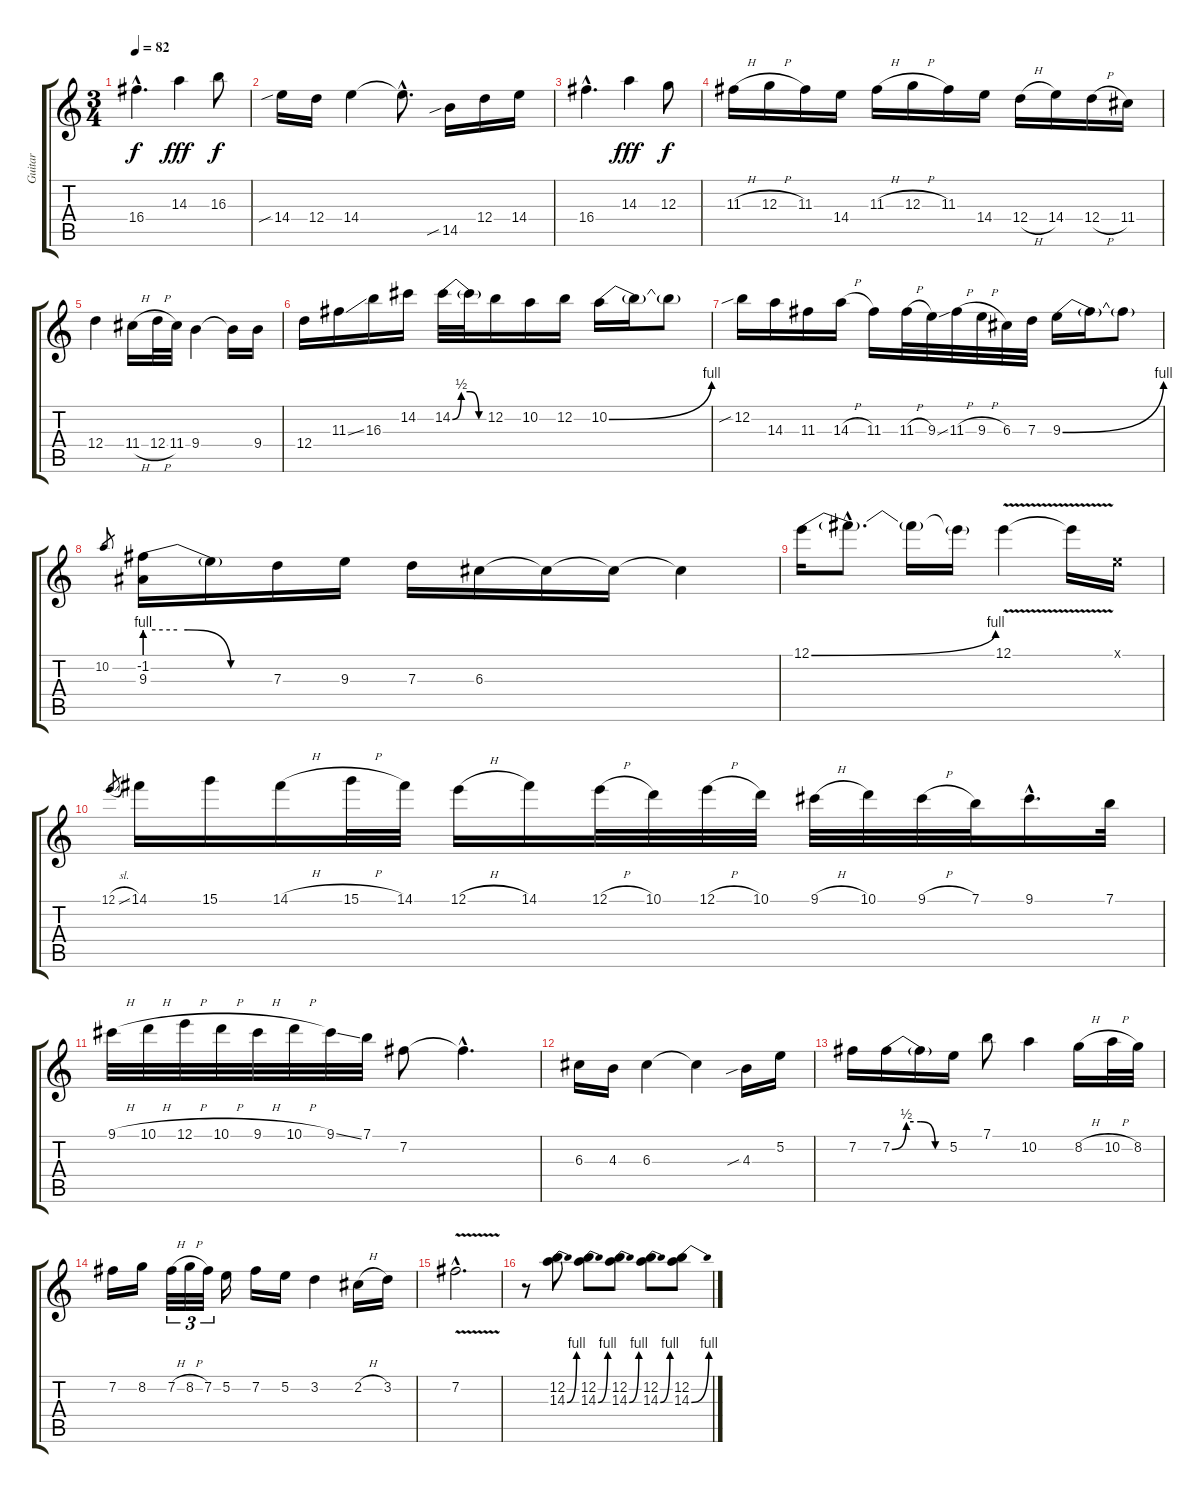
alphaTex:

\track ("Guitar" "Guitar") {instrument overdrivenguitar}
\staff {score tabs}
\tuning (E4 B3 G3 D3 A2 E2) {hide}
\ts (3 4)
\tempo 82
\clef g2
\ks c
16.4{hac}.4{d dy f} 14.3.4{dy fff} 16.3.8{dy f} |
14.4{sib}.16 12.4.16 14.4.4 14.4{hac t}.8{d} 14.5{sib}.16 12.4.16 14.4.16 |
16.4{hac}.4{d} 14.3.4{dy fff} 12.3.8{dy f} |
11.3{h}.16 12.3{h}.16 11.3.16 14.4.16 11.3{h}.16 12.3{h}.16 11.3.16 14.4.16 12.4{h}.16 14.4.16 12.4{h}.16 11.4.16 |
12.4.4 11.4{h}.16 12.4{h}.32 11.4.32 9.4.4 9.4{t}.16 9.4.16 |
12.4.16 11.3{ss}.16 16.3.16 14.2.16 14.2{be (custom 0 0 15 2 30 2 45 0 60 0)}.32 14.2{t}.32 12.2.16 10.2.16 12.2.16 10.2{be (bend 0 0 60 4)}.16 10.2{t}.16 10.2{t}.8 |
12.2{sib}.16 14.3.16 11.3.16 14.3{h}.16 11.3.16 11.3{h}.32 9.3{ss}.32 11.3{h}.32 9.3{h}.32 6.3.32 7.3.32 9.3{be (bend 0 0 60 4)}.16 9.3{t}.16 9.3{t}.8 |
10.2.8{gr} (-1.2 9.3{be (custom 0 4 15 4 20 4 40 0 60 0)}).16 9.3{t}.16 7.3.16 9.3.16 7.3.16 6.3.16 6.3{t}.16 6.3{t}.16 6.3{t}.4 |
12.1{be (bend 0 0 60 4)}.16 12.1{hac t}.8{d} 12.1{t}.16 12.1{t}.16 12.1{v}.4 12.1{t}.16 0.1{x}.16 |
12.1{sl}.8{gr} 14.1.16 15.1.16 14.1{h}.16 15.1{h}.32 14.1.32 12.1{h}.16 14.1.16 12.1{h}.32 10.1.32 12.1{h}.32 10.1.32 9.1{h}.32 10.1.32 9.1{h}.32 7.1.32 9.1{hac}.16{d} 7.1.32 |
9.1{h}.32 10.1{h}.32 12.1{h}.32 10.1{h}.32 9.1{h}.32 10.1{h}.32 9.1{ss}.32 7.1.32 7.2.8 7.2{hac t}.4{d} |
6.3.16 4.3.16 6.3.4 6.3{t}.4 4.3{sib}.16 5.2.16 |
7.2.16 7.2{be (custom 0 0 15 2 30 2 45 0 60 0)}.16 7.2{t}.16 5.2.16 7.1.8 10.2.4 8.2{h}.16 10.2{h}.32 8.2.32 |
7.2.16 8.2.16 7.2{h}.32{tu (3 2)} 8.2{h}.32{tu (3 2)} 7.2.32{tu (3 2)} 5.2.16 7.2.16 5.2.16 3.2.4 2.2{h}.16 3.2.16 |
7.2{v hac}.2{d} |
r.8 (12.2 14.3{be (bend 0 0 60 4)}).8 (12.2 14.3{be (bend 0 0 60 4)}).8 (12.2 14.3{be (bend 0 0 60 4)}).8 (12.2 14.3{be (bend 0 0 60 4)}).8 (12.2 14.3{be (bend 0 0 60 4)}).8
